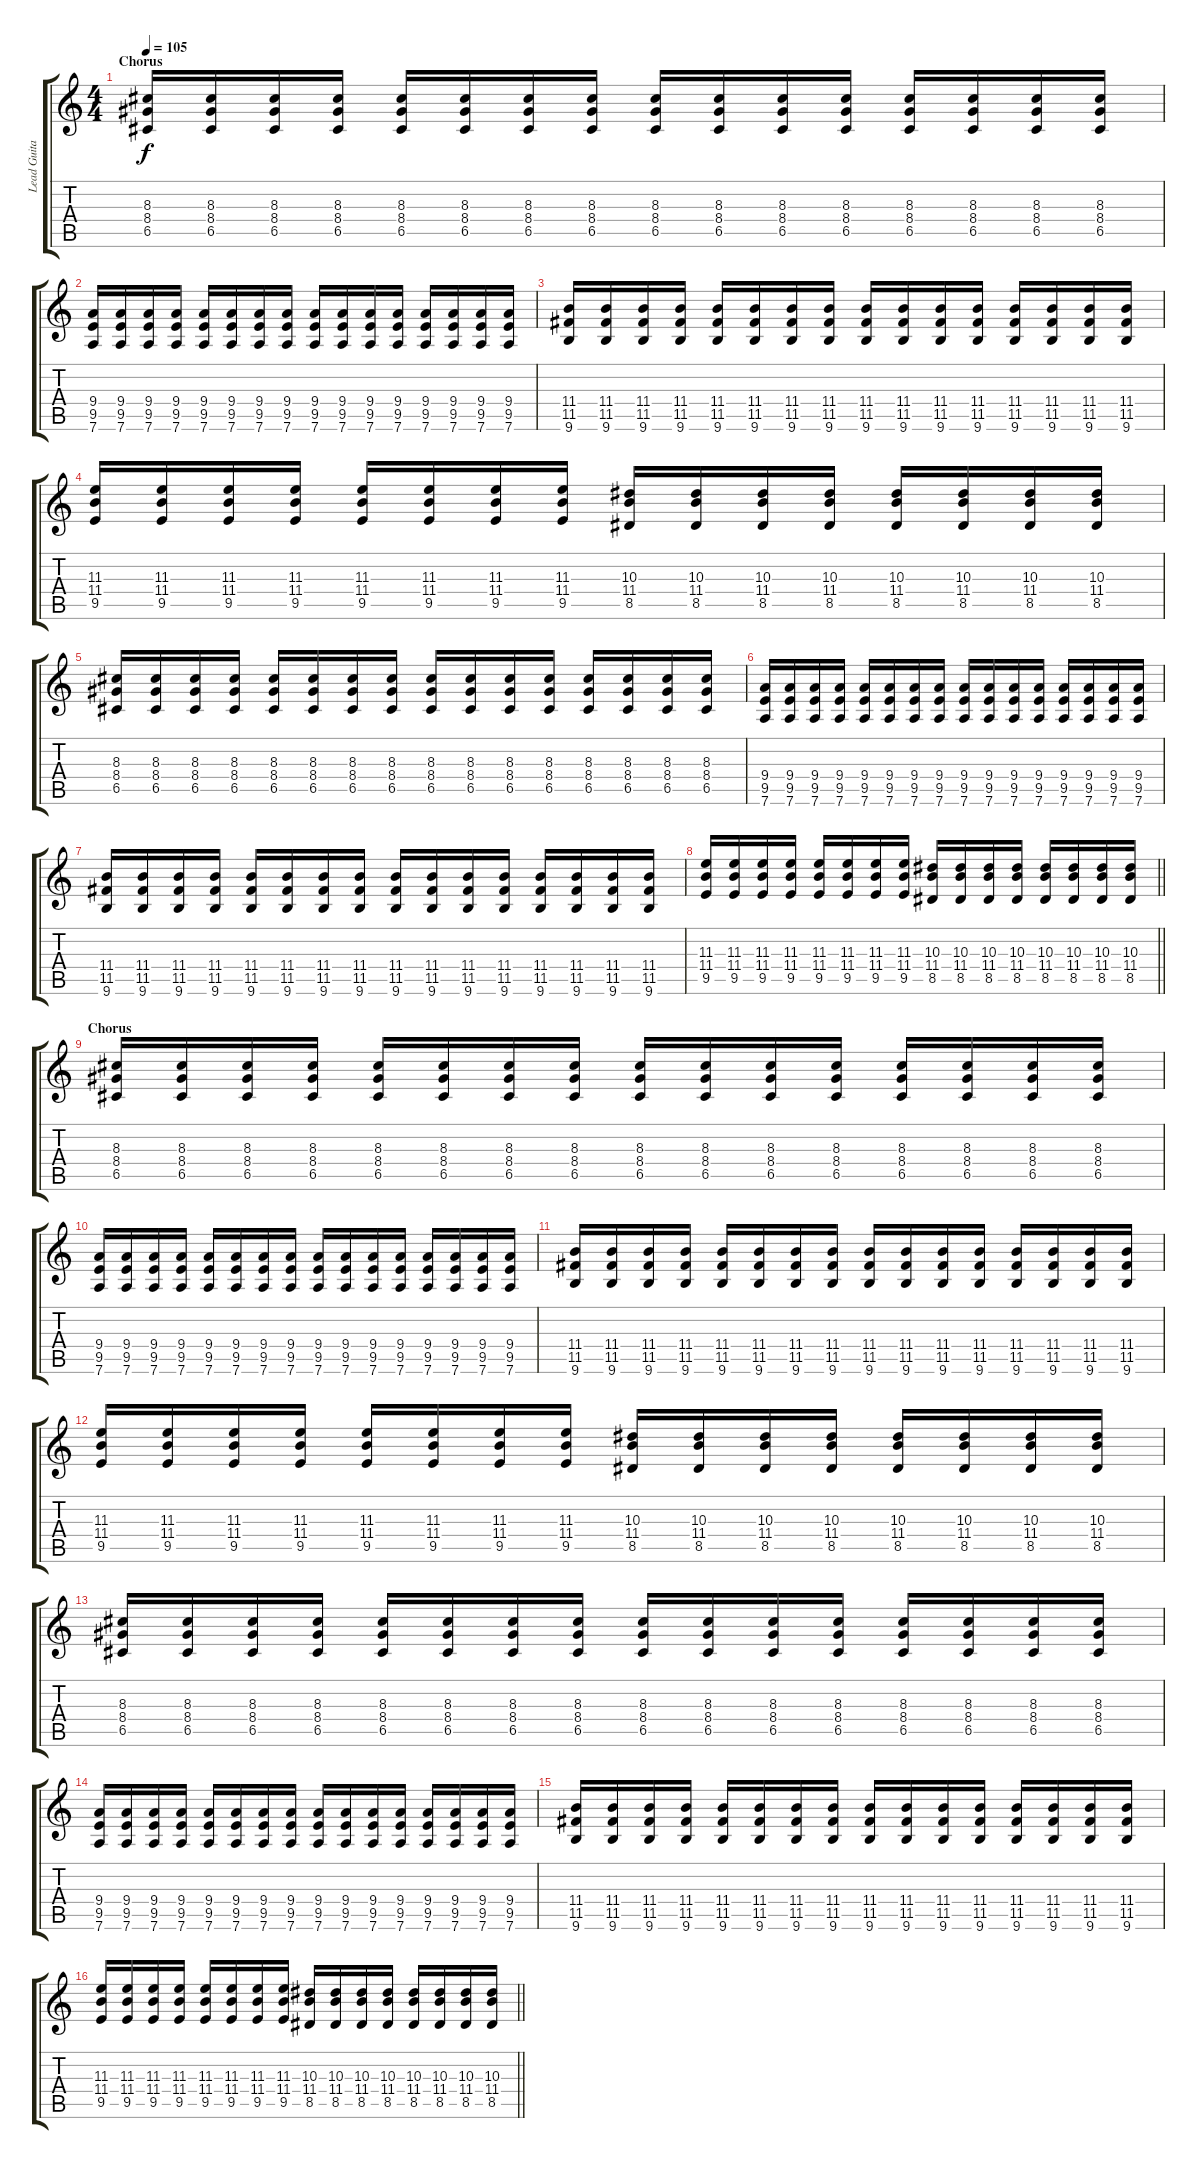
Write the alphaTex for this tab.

\track ("Lead Guitar" "Lead Guita") {instrument distortionguitar}
\staff {score tabs}
\tuning (D4 A3 F3 C3 G2 D2) {hide}
\ts (4 4)
\section ("" "Chorus")
\tempo 105
\clef g2
\ks c
(8.3 8.4 6.5).16{dy f} (8.3 8.4 6.5).16 (8.3 8.4 6.5).16 (8.3 8.4 6.5).16 (8.3 8.4 6.5).16 (8.3 8.4 6.5).16 (8.3 8.4 6.5).16 (8.3 8.4 6.5).16 (8.3 8.4 6.5).16 (8.3 8.4 6.5).16 (8.3 8.4 6.5).16 (8.3 8.4 6.5).16 (8.3 8.4 6.5).16 (8.3 8.4 6.5).16 (8.3 8.4 6.5).16 (8.3 8.4 6.5).16 |
(9.4 9.5 7.6).16 (9.4 9.5 7.6).16 (9.4 9.5 7.6).16 (9.4 9.5 7.6).16 (9.4 9.5 7.6).16 (9.4 9.5 7.6).16 (9.4 9.5 7.6).16 (9.4 9.5 7.6).16 (9.4 9.5 7.6).16 (9.4 9.5 7.6).16 (9.4 9.5 7.6).16 (9.4 9.5 7.6).16 (9.4 9.5 7.6).16 (9.4 9.5 7.6).16 (9.4 9.5 7.6).16 (9.4 9.5 7.6).16 |
(11.4 11.5 9.6).16 (11.4 11.5 9.6).16 (11.4 11.5 9.6).16 (11.4 11.5 9.6).16 (11.4 11.5 9.6).16 (11.4 11.5 9.6).16 (11.4 11.5 9.6).16 (11.4 11.5 9.6).16 (11.4 11.5 9.6).16 (11.4 11.5 9.6).16 (11.4 11.5 9.6).16 (11.4 11.5 9.6).16 (11.4 11.5 9.6).16 (11.4 11.5 9.6).16 (11.4 11.5 9.6).16 (11.4 11.5 9.6).16 |
(11.3 11.4 9.5).16 (11.3 11.4 9.5).16 (11.3 11.4 9.5).16 (11.3 11.4 9.5).16 (11.3 11.4 9.5).16 (11.3 11.4 9.5).16 (11.3 11.4 9.5).16 (11.3 11.4 9.5).16 (10.3 11.4 8.5).16 (10.3 11.4 8.5).16 (10.3 11.4 8.5).16 (10.3 11.4 8.5).16 (10.3 11.4 8.5).16 (10.3 11.4 8.5).16 (10.3 11.4 8.5).16 (10.3 11.4 8.5).16 |
(8.3 8.4 6.5).16 (8.3 8.4 6.5).16 (8.3 8.4 6.5).16 (8.3 8.4 6.5).16 (8.3 8.4 6.5).16 (8.3 8.4 6.5).16 (8.3 8.4 6.5).16 (8.3 8.4 6.5).16 (8.3 8.4 6.5).16 (8.3 8.4 6.5).16 (8.3 8.4 6.5).16 (8.3 8.4 6.5).16 (8.3 8.4 6.5).16 (8.3 8.4 6.5).16 (8.3 8.4 6.5).16 (8.3 8.4 6.5).16 |
(9.4 9.5 7.6).16 (9.4 9.5 7.6).16 (9.4 9.5 7.6).16 (9.4 9.5 7.6).16 (9.4 9.5 7.6).16 (9.4 9.5 7.6).16 (9.4 9.5 7.6).16 (9.4 9.5 7.6).16 (9.4 9.5 7.6).16 (9.4 9.5 7.6).16 (9.4 9.5 7.6).16 (9.4 9.5 7.6).16 (9.4 9.5 7.6).16 (9.4 9.5 7.6).16 (9.4 9.5 7.6).16 (9.4 9.5 7.6).16 |
(11.4 11.5 9.6).16 (11.4 11.5 9.6).16 (11.4 11.5 9.6).16 (11.4 11.5 9.6).16 (11.4 11.5 9.6).16 (11.4 11.5 9.6).16 (11.4 11.5 9.6).16 (11.4 11.5 9.6).16 (11.4 11.5 9.6).16 (11.4 11.5 9.6).16 (11.4 11.5 9.6).16 (11.4 11.5 9.6).16 (11.4 11.5 9.6).16 (11.4 11.5 9.6).16 (11.4 11.5 9.6).16 (11.4 11.5 9.6).16 |
\barLineRight lightlight
(11.3 11.4 9.5).16 (11.3 11.4 9.5).16 (11.3 11.4 9.5).16 (11.3 11.4 9.5).16 (11.3 11.4 9.5).16 (11.3 11.4 9.5).16 (11.3 11.4 9.5).16 (11.3 11.4 9.5).16 (10.3 11.4 8.5).16 (10.3 11.4 8.5).16 (10.3 11.4 8.5).16 (10.3 11.4 8.5).16 (10.3 11.4 8.5).16 (10.3 11.4 8.5).16 (10.3 11.4 8.5).16 (10.3 11.4 8.5).16 |
\section ("" "Chorus")
(8.3 8.4 6.5).16 (8.3 8.4 6.5).16 (8.3 8.4 6.5).16 (8.3 8.4 6.5).16 (8.3 8.4 6.5).16 (8.3 8.4 6.5).16 (8.3 8.4 6.5).16 (8.3 8.4 6.5).16 (8.3 8.4 6.5).16 (8.3 8.4 6.5).16 (8.3 8.4 6.5).16 (8.3 8.4 6.5).16 (8.3 8.4 6.5).16 (8.3 8.4 6.5).16 (8.3 8.4 6.5).16 (8.3 8.4 6.5).16 |
(9.4 9.5 7.6).16 (9.4 9.5 7.6).16 (9.4 9.5 7.6).16 (9.4 9.5 7.6).16 (9.4 9.5 7.6).16 (9.4 9.5 7.6).16 (9.4 9.5 7.6).16 (9.4 9.5 7.6).16 (9.4 9.5 7.6).16 (9.4 9.5 7.6).16 (9.4 9.5 7.6).16 (9.4 9.5 7.6).16 (9.4 9.5 7.6).16 (9.4 9.5 7.6).16 (9.4 9.5 7.6).16 (9.4 9.5 7.6).16 |
(11.4 11.5 9.6).16 (11.4 11.5 9.6).16 (11.4 11.5 9.6).16 (11.4 11.5 9.6).16 (11.4 11.5 9.6).16 (11.4 11.5 9.6).16 (11.4 11.5 9.6).16 (11.4 11.5 9.6).16 (11.4 11.5 9.6).16 (11.4 11.5 9.6).16 (11.4 11.5 9.6).16 (11.4 11.5 9.6).16 (11.4 11.5 9.6).16 (11.4 11.5 9.6).16 (11.4 11.5 9.6).16 (11.4 11.5 9.6).16 |
(11.3 11.4 9.5).16 (11.3 11.4 9.5).16 (11.3 11.4 9.5).16 (11.3 11.4 9.5).16 (11.3 11.4 9.5).16 (11.3 11.4 9.5).16 (11.3 11.4 9.5).16 (11.3 11.4 9.5).16 (10.3 11.4 8.5).16 (10.3 11.4 8.5).16 (10.3 11.4 8.5).16 (10.3 11.4 8.5).16 (10.3 11.4 8.5).16 (10.3 11.4 8.5).16 (10.3 11.4 8.5).16 (10.3 11.4 8.5).16 |
(8.3 8.4 6.5).16 (8.3 8.4 6.5).16 (8.3 8.4 6.5).16 (8.3 8.4 6.5).16 (8.3 8.4 6.5).16 (8.3 8.4 6.5).16 (8.3 8.4 6.5).16 (8.3 8.4 6.5).16 (8.3 8.4 6.5).16 (8.3 8.4 6.5).16 (8.3 8.4 6.5).16 (8.3 8.4 6.5).16 (8.3 8.4 6.5).16 (8.3 8.4 6.5).16 (8.3 8.4 6.5).16 (8.3 8.4 6.5).16 |
(9.4 9.5 7.6).16 (9.4 9.5 7.6).16 (9.4 9.5 7.6).16 (9.4 9.5 7.6).16 (9.4 9.5 7.6).16 (9.4 9.5 7.6).16 (9.4 9.5 7.6).16 (9.4 9.5 7.6).16 (9.4 9.5 7.6).16 (9.4 9.5 7.6).16 (9.4 9.5 7.6).16 (9.4 9.5 7.6).16 (9.4 9.5 7.6).16 (9.4 9.5 7.6).16 (9.4 9.5 7.6).16 (9.4 9.5 7.6).16 |
(11.4 11.5 9.6).16 (11.4 11.5 9.6).16 (11.4 11.5 9.6).16 (11.4 11.5 9.6).16 (11.4 11.5 9.6).16 (11.4 11.5 9.6).16 (11.4 11.5 9.6).16 (11.4 11.5 9.6).16 (11.4 11.5 9.6).16 (11.4 11.5 9.6).16 (11.4 11.5 9.6).16 (11.4 11.5 9.6).16 (11.4 11.5 9.6).16 (11.4 11.5 9.6).16 (11.4 11.5 9.6).16 (11.4 11.5 9.6).16 |
\barLineRight lightlight
(11.3 11.4 9.5).16 (11.3 11.4 9.5).16 (11.3 11.4 9.5).16 (11.3 11.4 9.5).16 (11.3 11.4 9.5).16 (11.3 11.4 9.5).16 (11.3 11.4 9.5).16 (11.3 11.4 9.5).16 (10.3 11.4 8.5).16 (10.3 11.4 8.5).16 (10.3 11.4 8.5).16 (10.3 11.4 8.5).16 (10.3 11.4 8.5).16 (10.3 11.4 8.5).16 (10.3 11.4 8.5).16 (10.3 11.4 8.5).16
